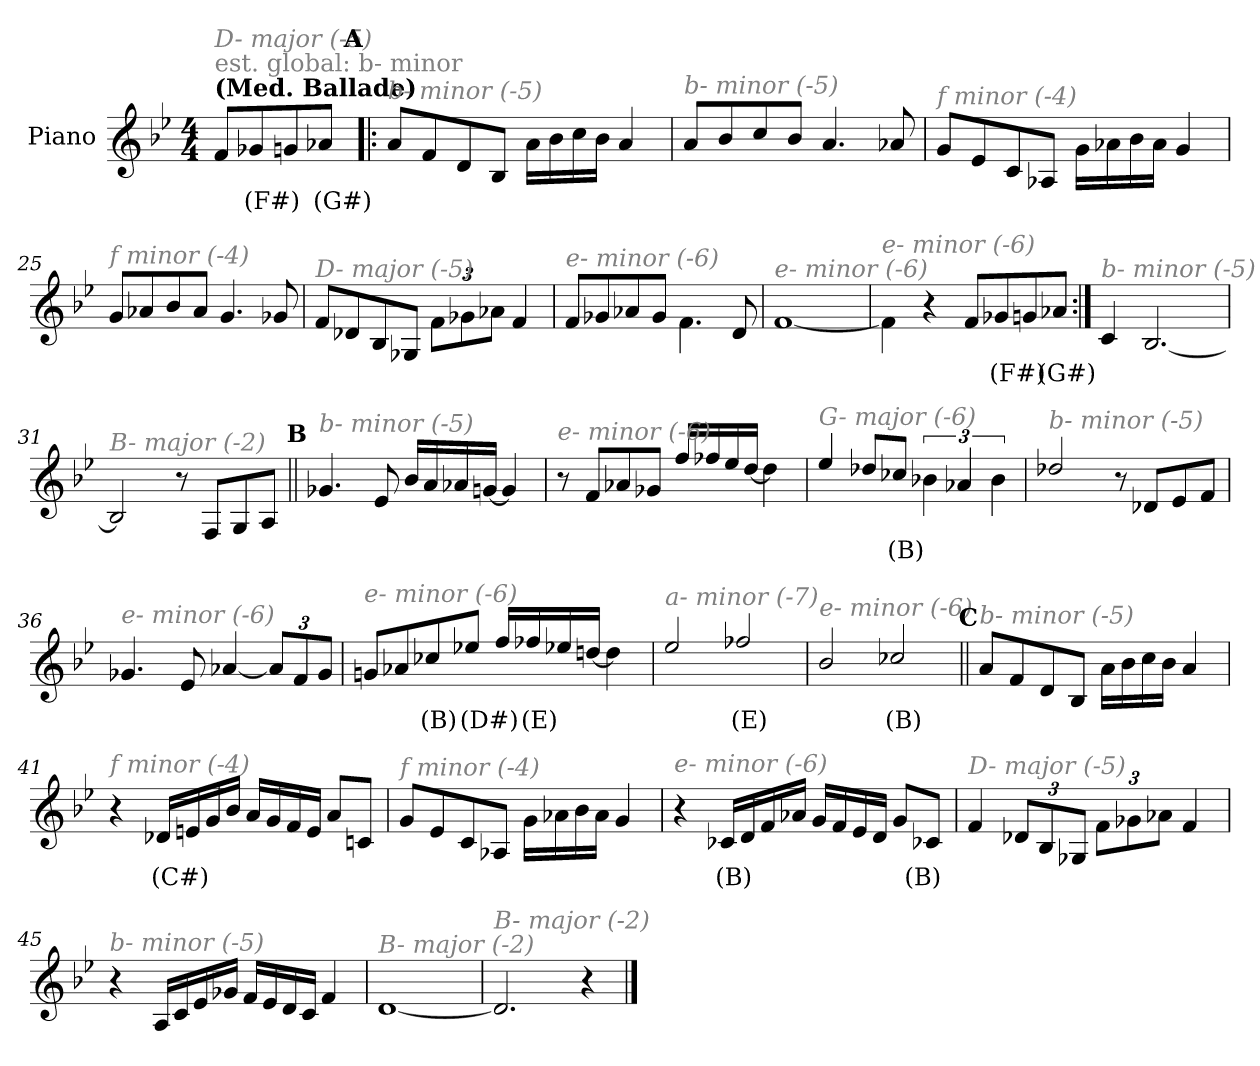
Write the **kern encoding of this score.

**kern	**text
*part1	*part1
*staff1	*staff1
*I"Piano	*
*I'Pno.	*
*clefG2	*
*k[b-e-]	*
*M4/4	*
*MM69	*
=1	=1
!LO:TX:a:B:t=(Med. Ballade)	!
!LO:TX:a:color=#808080:t=est. global&colon; b- minor	!
!LO:TX:i:color=#808080:t=D- major (-5)	!
8f/L	.
8g-Xi/	(F#)
8g/	.
8a-Xi/J	(G#)
!!LO:REH:place=s1:a:enc=none:fs=14:t=A
=22!|:	=22!|:
!LO:TX:i:color=#808080:t=b- minor (-5)	!
8a/L	.
8f/	.
8d/	.
8B-/J	.
16a\LL	.
16b-\	.
16cc\	.
16b-\JJ	.
4a/	.
=23	=23
!LO:TX:i:color=#808080:t=b- minor (-5)	!
8a/L	.
8b-/	.
8cc/	.
8b-/J	.
4.a/	.
8a-X/	.
=24	=24
!LO:TX:i:color=#808080:t=f minor (-4)	!
8g/L	.
8e-/	.
8c/	.
8A-X/J	.
16g\LL	.
16a-X\	.
16b-\	.
16a-\JJ	.
4g/	.
!!LO:LB:g=z
=25	=25
!LO:TX:i:color=#808080:t=f minor (-4)	!
8g/L	.
8a-X/	.
8b-/	.
8a-/J	.
4.g/	.
8g-X/	.
=26	=26
!LO:TX:i:color=#808080:t=D- major (-5)	!
8f/L	.
8d-X/	.
8B-/	.
8G-X/J	.
*Xbrackettup	*
12f\L	.
12g-X\	.
12a-X\J	.
4f/	.
=27	=27
!LO:TX:i:color=#808080:t=e- minor (-6)	!
8f/L	.
8g-X/	.
8a-X/	.
8g-/J	.
4.f\	.
8d/	.
!!LO:LB:g=z
=28	=28
!LO:TX:i:color=#808080:t=e- minor (-6)	!
[1f	.
=29	=29
!LO:TX:i:color=#808080:t=e- minor (-6)	!
4f\]	.
4r	.
8f/L	.
8g-Xi/	(F#)
8g/	.
8a-Xi/J	(G#)
=30:|!	=30:|!
!LO:TX:i:color=#808080:t=b- minor (-5)	!
4c/	.
[2.B-/	.
=31	=31
!LO:TX:i:color=#808080:t=B- major (-2)	!
2B-/]	.
8r	.
8F/L	.
8G/	.
8A/J	.
!!LO:LB:g=z
!!LO:REH:place=s1:a:enc=none:fs=14:t=B
=32||	=32||
!LO:TX:i:color=#808080:t=b- minor (-5)	!
4.g-X/	.
8e-/	.
16b-/LL	.
16a/	.
16a-X/	.
[16gn/JJ	.
4g/]	.
=33	=33
!LO:TX:i:color=#808080:t=e- minor (-6)	!
8r	.
8f/L	.
8a-X/	.
8g-X/J	.
16ff/LL	.
16ff-X/	.
16ee-/	.
[16dd/JJ	.
4dd\]	.
=34	=34
!LO:TX:i:color=#808080:t=G- major (-6)	!
4ee-/	.
8dd-X/L	.
8cc-Xi/J	(B)
*brackettup	*
6b-X\	.
6a-X/	.
6b-\	.
=35	=35
!LO:TX:i:color=#808080:t=b- minor (-5)	!
2dd-X/	.
8r	.
8d-X/L	.
8e-/	.
8f/J	.
!!LO:LB:g=z
=36	=36
!LO:TX:i:color=#808080:t=e- minor (-6)	!
4.g-X/	.
8e-/	.
[4a-X/	.
*Xbrackettup	*
12a-/L]	.
12f/	.
12g-/J	.
=37	=37
!LO:TX:i:color=#808080:t=e- minor (-6)	!
8gn/L	.
8a-X/	.
8cc-Xi/	(B)
8ee-Xi/J	(D#)
16ff/LL	.
16ff-Xi/	(E)
16ee-X/	.
[16ddn/JJ	.
4dd\]	.
=38	=38
!LO:TX:i:color=#808080:t=a- minor (-7)	!
2ee-/	.
2ff-Xi/	(E)
=39	=39
!LO:TX:i:color=#808080:t=e- minor (-6)	!
2b-/	.
2cc-Xi/	(B)
!!LO:LB:g=z
!!LO:REH:place=s1:a:enc=none:fs=14:t=C
=40||	=40||
!LO:TX:i:color=#808080:t=b- minor (-5)	!
8a/L	.
8f/	.
8d/	.
8B-/J	.
16a\LL	.
16b-\	.
16cc\	.
16b-\JJ	.
4a/	.
=41	=41
!LO:TX:i:color=#808080:t=f minor (-4)	!
4r	.
16d-Xi/LL	(C#)
16en/	.
16g/	.
16b-/JJ	.
16a/LL	.
16g/	.
16f/	.
16e/JJ	.
8a/L	.
8cn/J	.
=42	=42
!LO:TX:i:color=#808080:t=f minor (-4)	!
8g/L	.
8e-/	.
8c/	.
8A-X/J	.
16g\LL	.
16a-X\	.
16b-\	.
16a-\JJ	.
4g/	.
!!LO:LB:g=z
=43	=43
!LO:TX:i:color=#808080:t=e- minor (-6)	!
4r	.
16c-Xi/LL	(B)
16d/	.
16f/	.
16a-X/JJ	.
16g/LL	.
16f/	.
16e-/	.
16d/JJ	.
8g/L	.
8c-Xi/J	(B)
=44	=44
!LO:TX:i:color=#808080:t=D- major (-5)	!
4f/	.
12d-X/L	.
12B-/	.
12G-X/J	.
12f\L	.
12g-X\	.
12a-X\J	.
4f/	.
=45	=45
!LO:TX:i:color=#808080:t=b- minor (-5)	!
4r	.
16A/LL	.
16c/	.
16e-/	.
16g-X/JJ	.
16f/LL	.
16e-/	.
16d/	.
16c/JJ	.
4f/	.
=46	=46
!LO:TX:i:color=#808080:t=B- major (-2)	!
[1d	.
!!LO:LB:g=z
=47	=47
!LO:TX:i:color=#808080:t=B- major (-2)	!
2.d/]	.
4r	.
==	==
*-	*-
